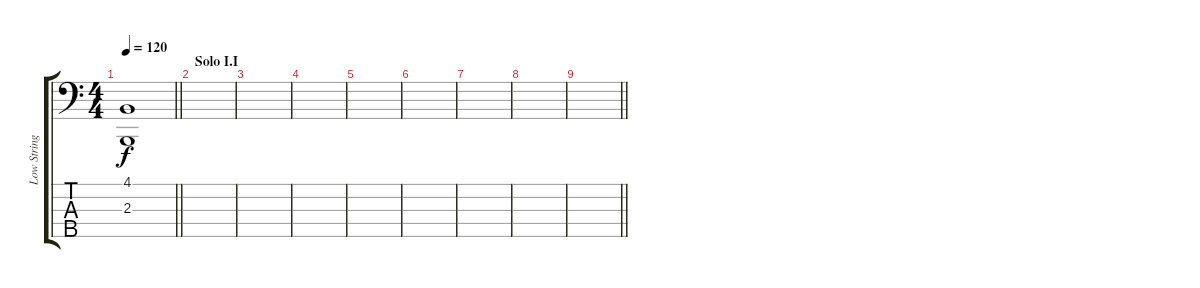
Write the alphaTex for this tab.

\track ("Low Strings Standard" "Low String") {instrument stringensemble1}
\staff {score tabs}
\tuning (G2 D2 A1 E1 B0) {hide}
\ts (4 4)
\tempo 120
\clef f4
\barLineRight lightlight
\ks c
(4.1{t} 2.3{t}).1{dy f} |
\section ("" "Solo I.I")
|
|
|
|
|
|
|
\barLineRight lightlight
